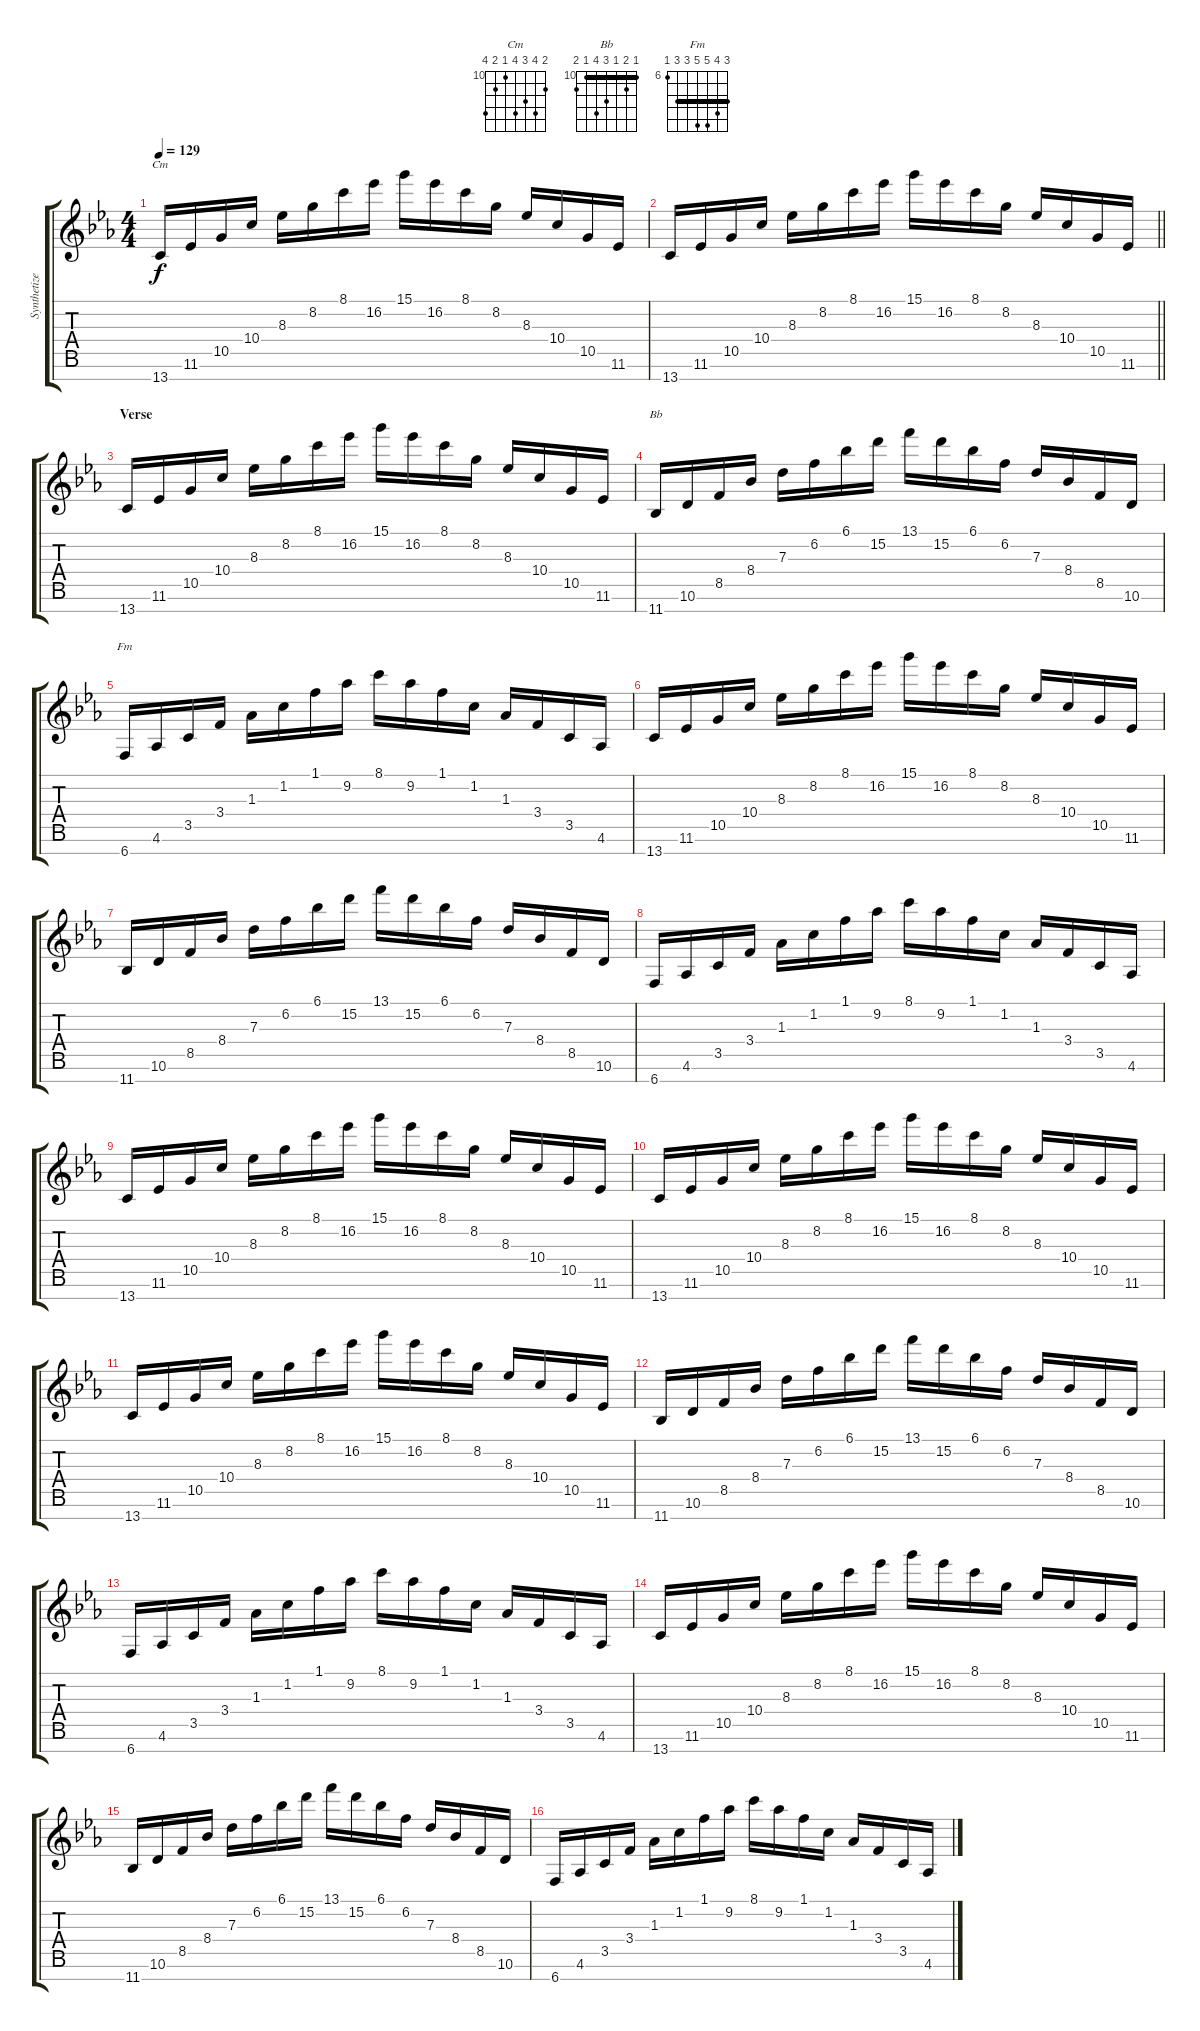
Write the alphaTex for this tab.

\track ("Synthetizer" "Synthetize") {instrument stringensemble1}
\staff {score tabs}
\tuning (E5 B4 G4 D4 A3 E3 B2) {hide}
\chord ("Cm" 11 13 12 13 10 11 13) {firstfret 10}
\chord ("Bb" 10 11 10 12 13 10 11) {firstfret 10 barre 10}
\chord ("Fm" 8 9 10 10 8 8 6) {firstfret 6 barre 8}
\ts (4 4)
\tempo 129
\clef g2
\ks eb
13.7.16{ch "Cm" dy f} 11.6.16 10.5.16 10.4.16 8.3.16 8.2.16 8.1.16 16.2.16 15.1.16 16.2.16 8.1.16 8.2.16 8.3.16 10.4.16 10.5.16 11.6.16 |
\barLineRight lightlight
13.7.16 11.6.16 10.5.16 10.4.16 8.3.16 8.2.16 8.1.16 16.2.16 15.1.16 16.2.16 8.1.16 8.2.16 8.3.16 10.4.16 10.5.16 11.6.16 |
\section ("" "Verse")
13.7.16 11.6.16 10.5.16 10.4.16 8.3.16 8.2.16 8.1.16 16.2.16 15.1.16 16.2.16 8.1.16 8.2.16 8.3.16 10.4.16 10.5.16 11.6.16 |
11.7.16{ch "Bb"} 10.6.16 8.5.16 8.4.16 7.3.16 6.2.16 6.1.16 15.2.16 13.1.16 15.2.16 6.1.16 6.2.16 7.3.16 8.4.16 8.5.16 10.6.16 |
6.7.16{ch "Fm"} 4.6.16 3.5.16 3.4.16 1.3.16 1.2.16 1.1.16 9.2.16 8.1.16 9.2.16 1.1.16 1.2.16 1.3.16 3.4.16 3.5.16 4.6.16 |
13.7.16 11.6.16 10.5.16 10.4.16 8.3.16 8.2.16 8.1.16 16.2.16 15.1.16 16.2.16 8.1.16 8.2.16 8.3.16 10.4.16 10.5.16 11.6.16 |
11.7.16 10.6.16 8.5.16 8.4.16 7.3.16 6.2.16 6.1.16 15.2.16 13.1.16 15.2.16 6.1.16 6.2.16 7.3.16 8.4.16 8.5.16 10.6.16 |
6.7.16 4.6.16 3.5.16 3.4.16 1.3.16 1.2.16 1.1.16 9.2.16 8.1.16 9.2.16 1.1.16 1.2.16 1.3.16 3.4.16 3.5.16 4.6.16 |
13.7.16 11.6.16 10.5.16 10.4.16 8.3.16 8.2.16 8.1.16 16.2.16 15.1.16 16.2.16 8.1.16 8.2.16 8.3.16 10.4.16 10.5.16 11.6.16 |
13.7.16 11.6.16 10.5.16 10.4.16 8.3.16 8.2.16 8.1.16 16.2.16 15.1.16 16.2.16 8.1.16 8.2.16 8.3.16 10.4.16 10.5.16 11.6.16 |
13.7.16 11.6.16 10.5.16 10.4.16 8.3.16 8.2.16 8.1.16 16.2.16 15.1.16 16.2.16 8.1.16 8.2.16 8.3.16 10.4.16 10.5.16 11.6.16 |
11.7.16 10.6.16 8.5.16 8.4.16 7.3.16 6.2.16 6.1.16 15.2.16 13.1.16 15.2.16 6.1.16 6.2.16 7.3.16 8.4.16 8.5.16 10.6.16 |
6.7.16 4.6.16 3.5.16 3.4.16 1.3.16 1.2.16 1.1.16 9.2.16 8.1.16 9.2.16 1.1.16 1.2.16 1.3.16 3.4.16 3.5.16 4.6.16 |
13.7.16 11.6.16 10.5.16 10.4.16 8.3.16 8.2.16 8.1.16 16.2.16 15.1.16 16.2.16 8.1.16 8.2.16 8.3.16 10.4.16 10.5.16 11.6.16 |
11.7.16 10.6.16 8.5.16 8.4.16 7.3.16 6.2.16 6.1.16 15.2.16 13.1.16 15.2.16 6.1.16 6.2.16 7.3.16 8.4.16 8.5.16 10.6.16 |
6.7.16 4.6.16 3.5.16 3.4.16 1.3.16 1.2.16 1.1.16 9.2.16 8.1.16 9.2.16 1.1.16 1.2.16 1.3.16 3.4.16 3.5.16 4.6.16
